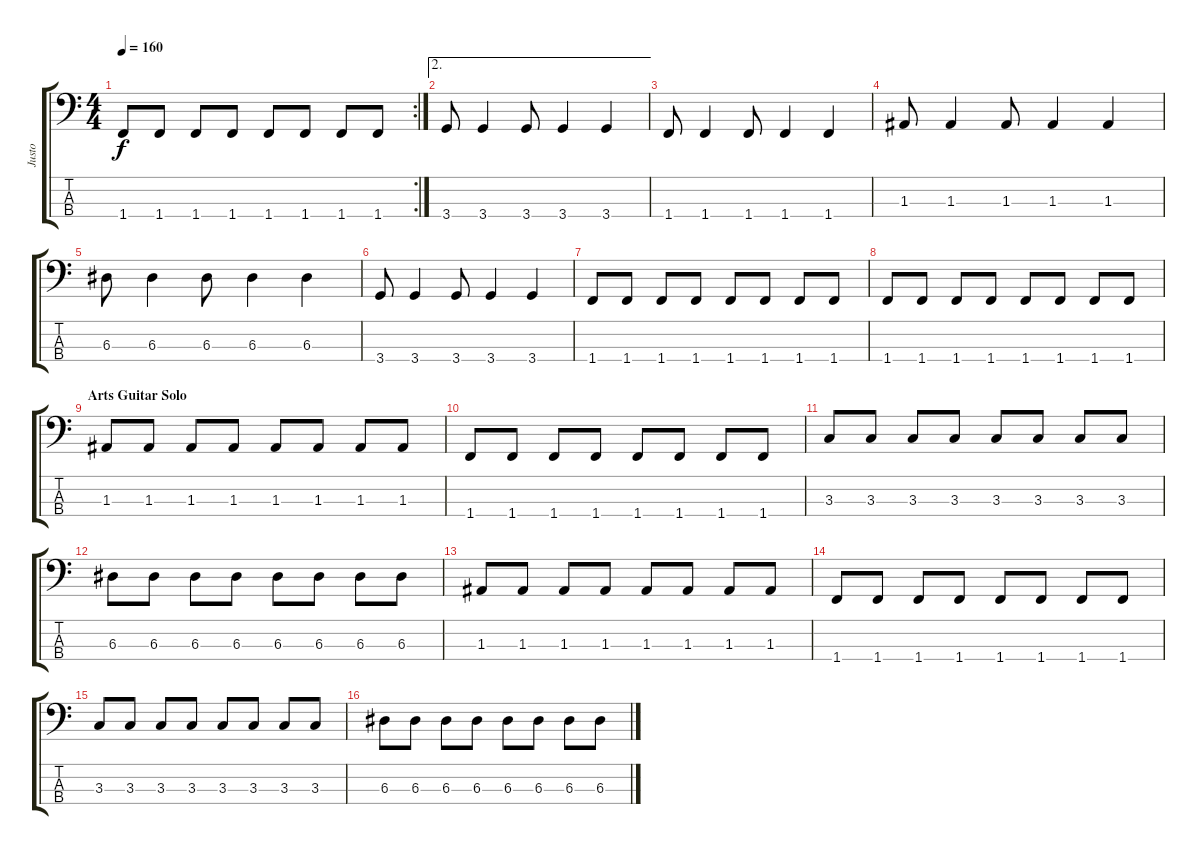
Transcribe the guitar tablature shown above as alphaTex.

\track ("Justo" "Justo") {instrument electricbasspick}
\staff {score tabs}
\tuning (G2 D2 A1 E1) {hide}
\rc 2
\ts (4 4)
\tempo 160
\clef f4
\ks c
1.4.8{dy f} 1.4.8 1.4.8 1.4.8 1.4.8 1.4.8 1.4.8 1.4.8 |
\ae 2
3.4.8 3.4.4 3.4.8 3.4.4 3.4.4 |
1.4.8 1.4.4 1.4.8 1.4.4 1.4.4 |
1.3.8 1.3.4 1.3.8 1.3.4 1.3.4 |
6.3.8 6.3.4 6.3.8 6.3.4 6.3.4 |
3.4.8 3.4.4 3.4.8 3.4.4 3.4.4 |
1.4.8 1.4.8 1.4.8 1.4.8 1.4.8 1.4.8 1.4.8 1.4.8 |
1.4.8 1.4.8 1.4.8 1.4.8 1.4.8 1.4.8 1.4.8 1.4.8 |
\section ("" "Arts Guitar Solo")
1.3.8 1.3.8 1.3.8 1.3.8 1.3.8 1.3.8 1.3.8 1.3.8 |
1.4.8 1.4.8 1.4.8 1.4.8 1.4.8 1.4.8 1.4.8 1.4.8 |
3.3.8 3.3.8 3.3.8 3.3.8 3.3.8 3.3.8 3.3.8 3.3.8 |
6.3.8 6.3.8 6.3.8 6.3.8 6.3.8 6.3.8 6.3.8 6.3.8 |
1.3.8 1.3.8 1.3.8 1.3.8 1.3.8 1.3.8 1.3.8 1.3.8 |
1.4.8 1.4.8 1.4.8 1.4.8 1.4.8 1.4.8 1.4.8 1.4.8 |
3.3.8 3.3.8 3.3.8 3.3.8 3.3.8 3.3.8 3.3.8 3.3.8 |
6.3.8 6.3.8 6.3.8 6.3.8 6.3.8 6.3.8 6.3.8 6.3.8
